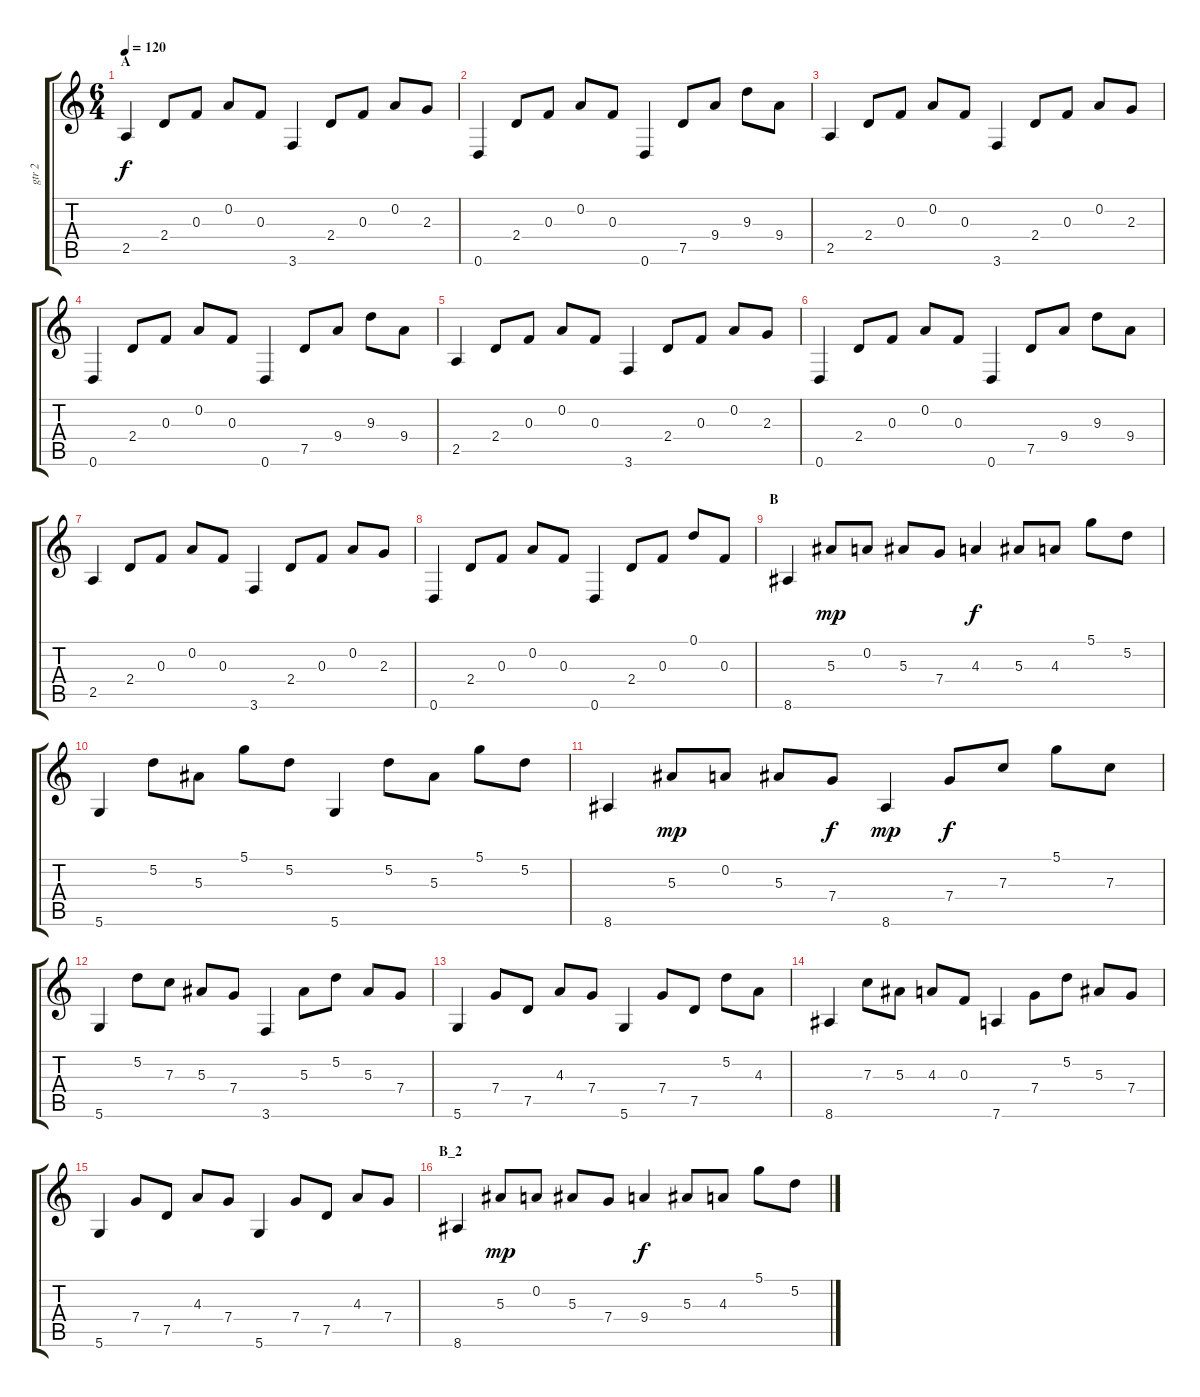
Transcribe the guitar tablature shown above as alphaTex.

\track ("gtr 2" "gtr 2") {instrument acousticguitarsteel}
\staff {score tabs}
\tuning (D4 A3 F3 C3 G2 D2) {hide}
\ts (6 4)
\section ("" "A")
\tempo 120
\clef g2
\ks c
2.5.4{dy f instrument acousticguitarsteel} 2.4.8 0.3.8 0.2.8 0.3.8 3.6.4 2.4.8 0.3.8 0.2.8 2.3.8 |
0.6.4 2.4.8 0.3.8 0.2.8 0.3.8 0.6.4 7.5.8 9.4.8 9.3.8 9.4.8 |
2.5.4 2.4.8 0.3.8 0.2.8 0.3.8 3.6.4 2.4.8 0.3.8 0.2.8 2.3.8 |
0.6.4 2.4.8 0.3.8 0.2.8 0.3.8 0.6.4 7.5.8 9.4.8 9.3.8 9.4.8 |
2.5.4 2.4.8 0.3.8 0.2.8 0.3.8 3.6.4 2.4.8 0.3.8 0.2.8 2.3.8 |
0.6.4 2.4.8 0.3.8 0.2.8 0.3.8 0.6.4 7.5.8 9.4.8 9.3.8 9.4.8 |
2.5.4 2.4.8 0.3.8 0.2.8 0.3.8 3.6.4 2.4.8 0.3.8 0.2.8 2.3.8 |
0.6.4 2.4.8 0.3.8 0.2.8 0.3.8 0.6.4 2.4.8 0.3.8 0.1.8 0.3.8 |
\section ("" "B")
8.6.4 5.3.8{dy mp} 0.2.8 5.3.8 7.4.8 4.3.4{dy f} 5.3.8 4.3.8 5.1.8 5.2.8 |
5.6.4 5.2.8 5.3.8 5.1.8 5.2.8 5.6.4 5.2.8 5.3.8 5.1.8 5.2.8 |
8.6.4 5.3.8{dy mp} 0.2.8 5.3.8 7.4.8{dy f} 8.6.4{dy mp} 7.4.8{dy f} 7.3.8 5.1.8 7.3.8 |
5.6.4 5.2.8 7.3.8 5.3.8 7.4.8 3.6.4 5.3.8 5.2.8 5.3.8 7.4.8 |
5.6.4 7.4.8 7.5.8 4.3.8 7.4.8 5.6.4 7.4.8 7.5.8 5.2.8 4.3.8 |
8.6.4 7.3.8 5.3.8 4.3.8 0.3.8 7.6.4 7.4.8 5.2.8 5.3.8 7.4.8 |
5.6.4 7.4.8 7.5.8 4.3.8 7.4.8 5.6.4 7.4.8 7.5.8 4.3.8 7.4.8 |
\section ("" "B_2")
8.6.4 5.3.8{dy mp} 0.2.8 5.3.8 7.4.8 9.4.4{dy f} 5.3.8 4.3.8 5.1.8 5.2.8
